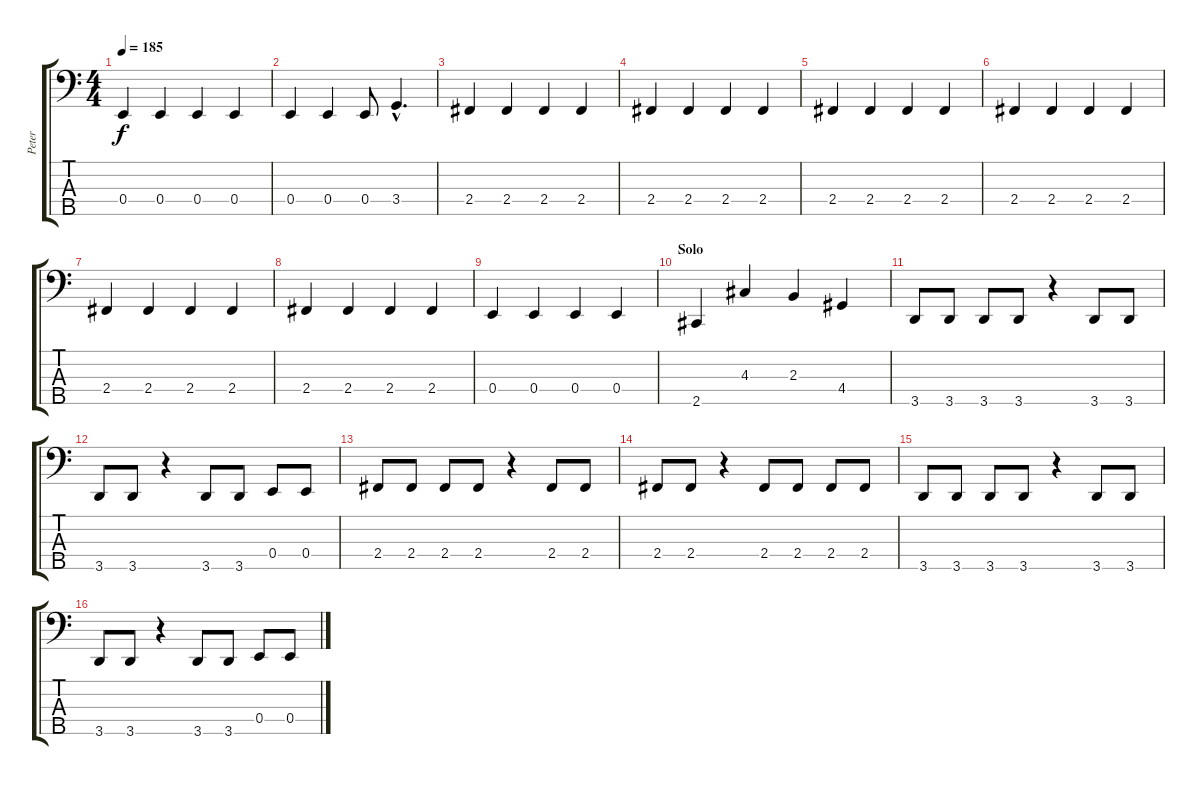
\track ("Peter" "Peter") {instrument electricbassfinger}
\staff {score tabs}
\tuning (G2 D2 A1 E1 B0) {hide}
\ts (4 4)
\tempo 185
\clef f4
\ks c
0.4.4{dy f} 0.4.4 0.4.4 0.4.4 |
0.4.4 0.4.4 0.4.8 3.4{hac}.4{d} |
2.4.4 2.4.4 2.4.4 2.4.4 |
2.4.4 2.4.4 2.4.4 2.4.4 |
2.4.4 2.4.4 2.4.4 2.4.4 |
2.4.4 2.4.4 2.4.4 2.4.4 |
2.4.4 2.4.4 2.4.4 2.4.4 |
2.4.4 2.4.4 2.4.4 2.4.4 |
0.4.4 0.4.4 0.4.4 0.4.4 |
\section ("" "Solo")
2.5.4 4.3.4 2.3.4 4.4.4 |
3.5.8 3.5.8 3.5.8 3.5.8 r.4 3.5.8 3.5.8 |
3.5.8 3.5.8 r.4 3.5.8 3.5.8 0.4.8 0.4.8 |
2.4.8 2.4.8 2.4.8 2.4.8 r.4 2.4.8 2.4.8 |
2.4.8 2.4.8 r.4 2.4.8 2.4.8 2.4.8 2.4.8 |
3.5.8 3.5.8 3.5.8 3.5.8 r.4 3.5.8 3.5.8 |
3.5.8 3.5.8 r.4 3.5.8 3.5.8 0.4.8 0.4.8
